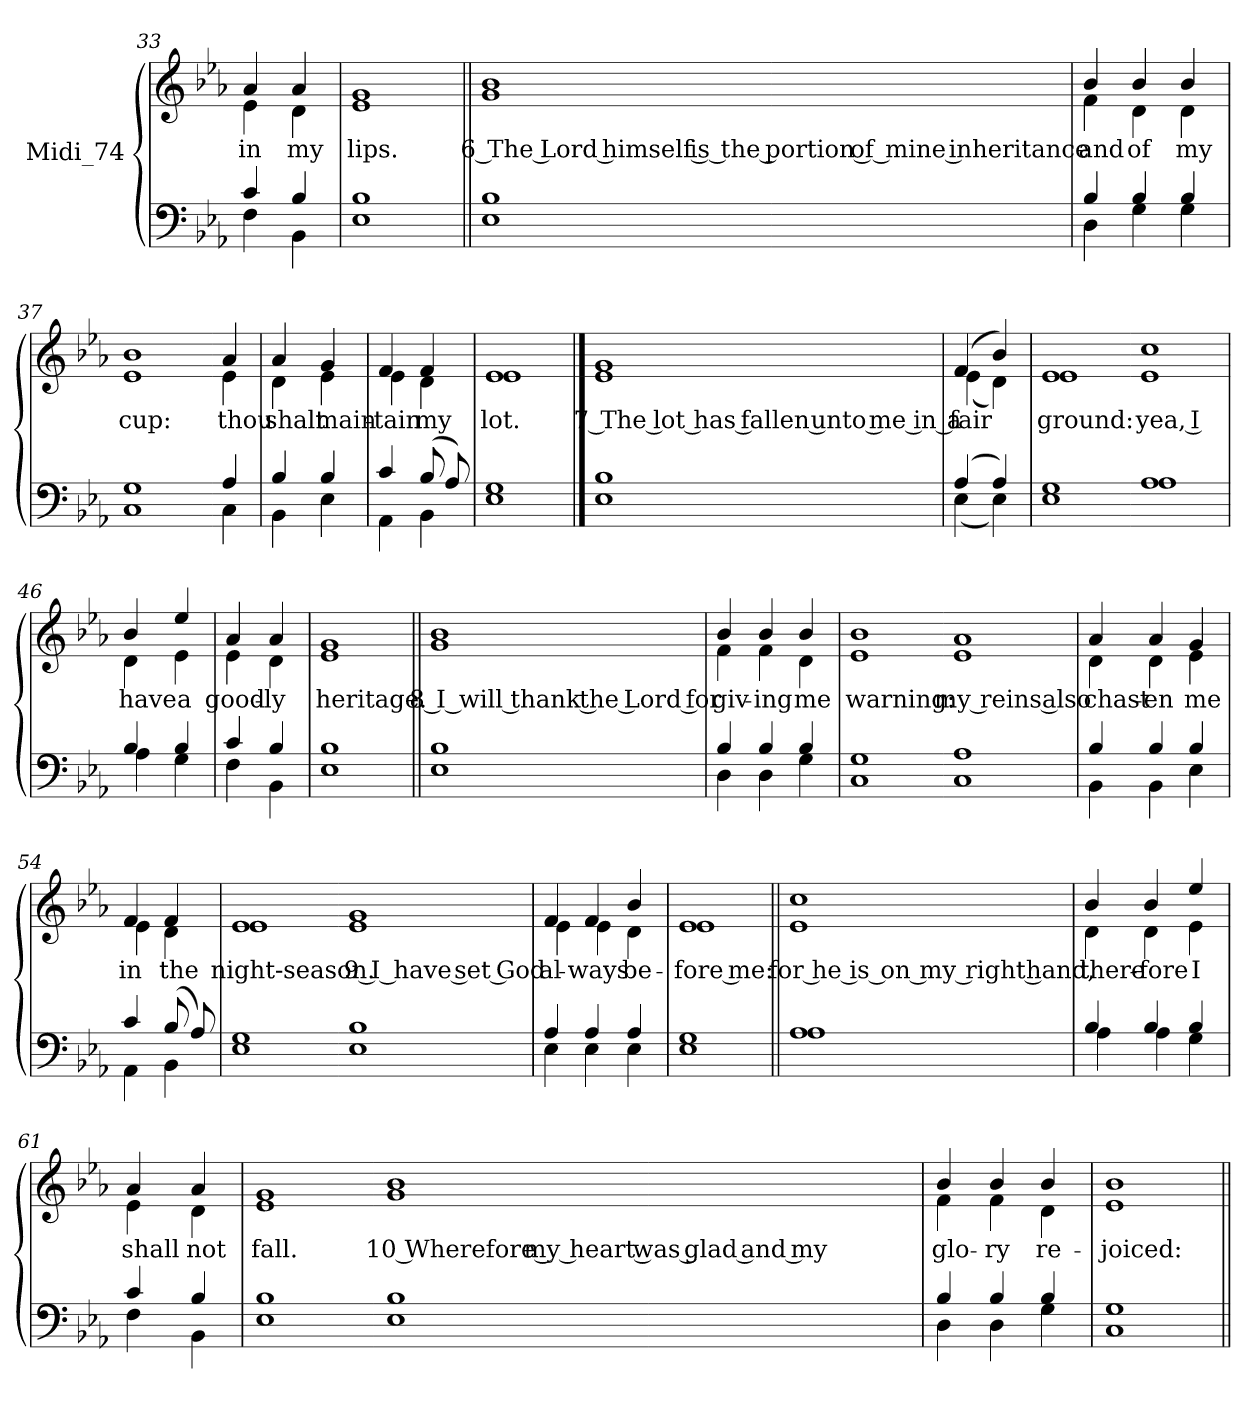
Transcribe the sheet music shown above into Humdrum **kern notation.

**kern	**kern	**text
*part2	*part1	*part1
*staff2	*staff1	*staff1
*I"Midi_74	*I"Midi_74	*
!!LO:LB:g=z
*clefF4	*clefG2	*
*k[b-e-a-]	*k[b-e-a-]	*
*E-:	*E-:	*
=33	=33	=33
*^	*	*
!	!	!	!LO:LY:b
*	*	*^	*
4c	4F	4a-	4e-	-in
!	!	!	!	!LO:LY:b
4B-	4BB-	4a-	4d	my
=34	=34	=34	=34	=34
!	!	!	!	!LO:LY:b
1B-	1E-	1g	1e-	lips.
=35||	=35||	=35||	=35||	=35||
!	!	!	!	!LO:LY:b
1B-	1E-	1b-	1g	6 The Lord himself is the portion of mine inheritance
=36	=36	=36	=36	=36
!	!	!	!	!LO:LY:b
4B-	4D	4b-	4f	and
!	!	!	!	!LO:LY:b
4B-	4G	4b-	4d	of
!	!	!	!	!LO:LY:b
4B-	4G	4b-	4d	my
=37	=37	=37	=37	=37
!	!	!	!	!LO:LY:b
1G	1C	1b-	1e-	cup:
!!LO:LB:g=z	!!
=38-	=38-	=38-	=38-	=38-
!	!	!	!	!LO:LY:b
4A-	4C	4a-	4e-	thou
=39	=39	=39	=39	=39
!	!	!	!	!LO:LY:b
4B-	4BB-	4a-	4d	shalt
!	!	!	!	!LO:LY:b
4B-	4E-	4g	4e-	main-
=40	=40	=40	=40	=40
!	!	!	!	!LO:LY:b
4c	4AA-	4f	4e-	-tain
!	!	!	!	!LO:LY:b
(>8B-	4BB-	4f	4d	my
8A-)	.	.	.	.
=41	=41	=41	=41	=41
!	!	!	!	!LO:LY:b
1G	1E-	1e-	1e-	lot.
==42	==42	==42	==42	==42
!	!	!	!	!LO:LY:b
1B-	1E-	1g	1e-	7 The lot has fallen unto me in a
=43	=43	=43	=43	=43
!	!	!	!	!LO:LY:b
(>4A-	(<4E-	(>4f	(<4e-	fair
4A-)	4E-)	4b-)	4d)	.
=44	=44	=44	=44	=44
!	!	!	!	!LO:LY:b
1G	1E-	1e-	1e-	ground:
!!LO:LB:g=z	!!
=45-	=45-	=45-	=45-	=45-
!	!	!	!	!LO:LY:b
1A-	1A-	1cc	1e-	yea, I
=46	=46	=46	=46	=46
!	!	!	!	!LO:LY:b
4B-	4A-	4b-	4d	have
!	!	!	!	!LO:LY:b
4B-	4G	4ee-	4e-	a
=47	=47	=47	=47	=47
!	!	!	!	!LO:LY:b
4c	4F	4a-	4e-	good-
!	!	!	!	!LO:LY:b
4B-	4BB-	4a-	4d	-ly
=48	=48	=48	=48	=48
!	!	!	!	!LO:LY:b
1B-	1E-	1g	1e-	heritage.
=49||	=49||	=49||	=49||	=49||
!	!	!	!	!LO:LY:b
1B-	1E-	1b-	1g	8 I will thank the Lord for
=50	=50	=50	=50	=50
!	!	!	!	!LO:LY:b
4B-	4D	4b-	4f	giv-
!	!	!	!	!LO:LY:b
4B-	4D	4b-	4f	-ing
!	!	!	!	!LO:LY:b
4B-	4G	4b-	4d	me
=51	=51	=51	=51	=51
!	!	!	!	!LO:LY:b
1G	1C	1b-	1e-	warning:
!!LO:LB:g=z	!!
=52-	=52-	=52-	=52-	=52-
!	!	!	!	!LO:LY:b
1A-	1C	1a-	1e-	my reins also
=53	=53	=53	=53	=53
!	!	!	!	!LO:LY:b
4B-	4BB-	4a-	4d	chast-
!	!	!	!	!LO:LY:b
4B-	4BB-	4a-	4d	-en
!	!	!	!	!LO:LY:b
4B-	4E-	4g	4e-	me
=54	=54	=54	=54	=54
!	!	!	!	!LO:LY:b
4c	4AA-	4f	4e-	in
!	!	!	!	!LO:LY:b
(>8B-	4BB-	4f	4d	the
8A-)	.	.	.	.
=55	=55	=55	=55	=55
!	!	!	!	!LO:LY:b
1G	1E-	1e-	1e-	night-season.
!!LO:LB:g=z	!!
=56-	=56-	=56-	=56-	=56-
!	!	!	!	!LO:LY:b
1B-	1E-	1g	1e-	9 I have set God
=57	=57	=57	=57	=57
!	!	!	!	!LO:LY:b
4A-	4E-	4f	4e-	al-
!	!	!	!	!LO:LY:b
4A-	4E-	4f	4e-	-ways
!	!	!	!	!LO:LY:b
4A-	4E-	4b-	4d	be-
=58	=58	=58	=58	=58
!	!	!	!	!LO:LY:b
1G	1E-	1e-	1e-	-fore me:
=59||	=59||	=59||	=59||	=59||
!	!	!	!	!LO:LY:b
1A-	1A-	1cc	1e-	for he is on my right hand,
=60	=60	=60	=60	=60
!	!	!	!	!LO:LY:b
4B-	4A-	4b-	4d	there-
!	!	!	!	!LO:LY:b
4B-	4A-	4b-	4d	-fore
!	!	!	!	!LO:LY:b
4B-	4G	4ee-	4e-	I
=61	=61	=61	=61	=61
!	!	!	!	!LO:LY:b
4c	4F	4a-	4e-	shall
!	!	!	!	!LO:LY:b
4B-	4BB-	4a-	4d	not
=62	=62	=62	=62	=62
!	!	!	!	!LO:LY:b
1B-	1E-	1g	1e-	fall.
!!LO:LB:g=z	!!
=63-	=63-	=63-	=63-	=63-
!	!	!	!	!LO:LY:b
1B-	1E-	1b-	1g	10 Wherefore my heart was glad and my
=64	=64	=64	=64	=64
!	!	!	!	!LO:LY:b
4B-	4D	4b-	4f	glo-
!	!	!	!	!LO:LY:b
4B-	4D	4b-	4f	-ry
!	!	!	!	!LO:LY:b
4B-	4G	4b-	4d	re-
=65	=65	=65	=65	=65
!	!	!	!	!LO:LY:b
1G	1C	1b-	1e-	-joiced:
*v	*v	*	*	*
*	*v	*v	*
=||	=||	=||
*-	*-	*-
